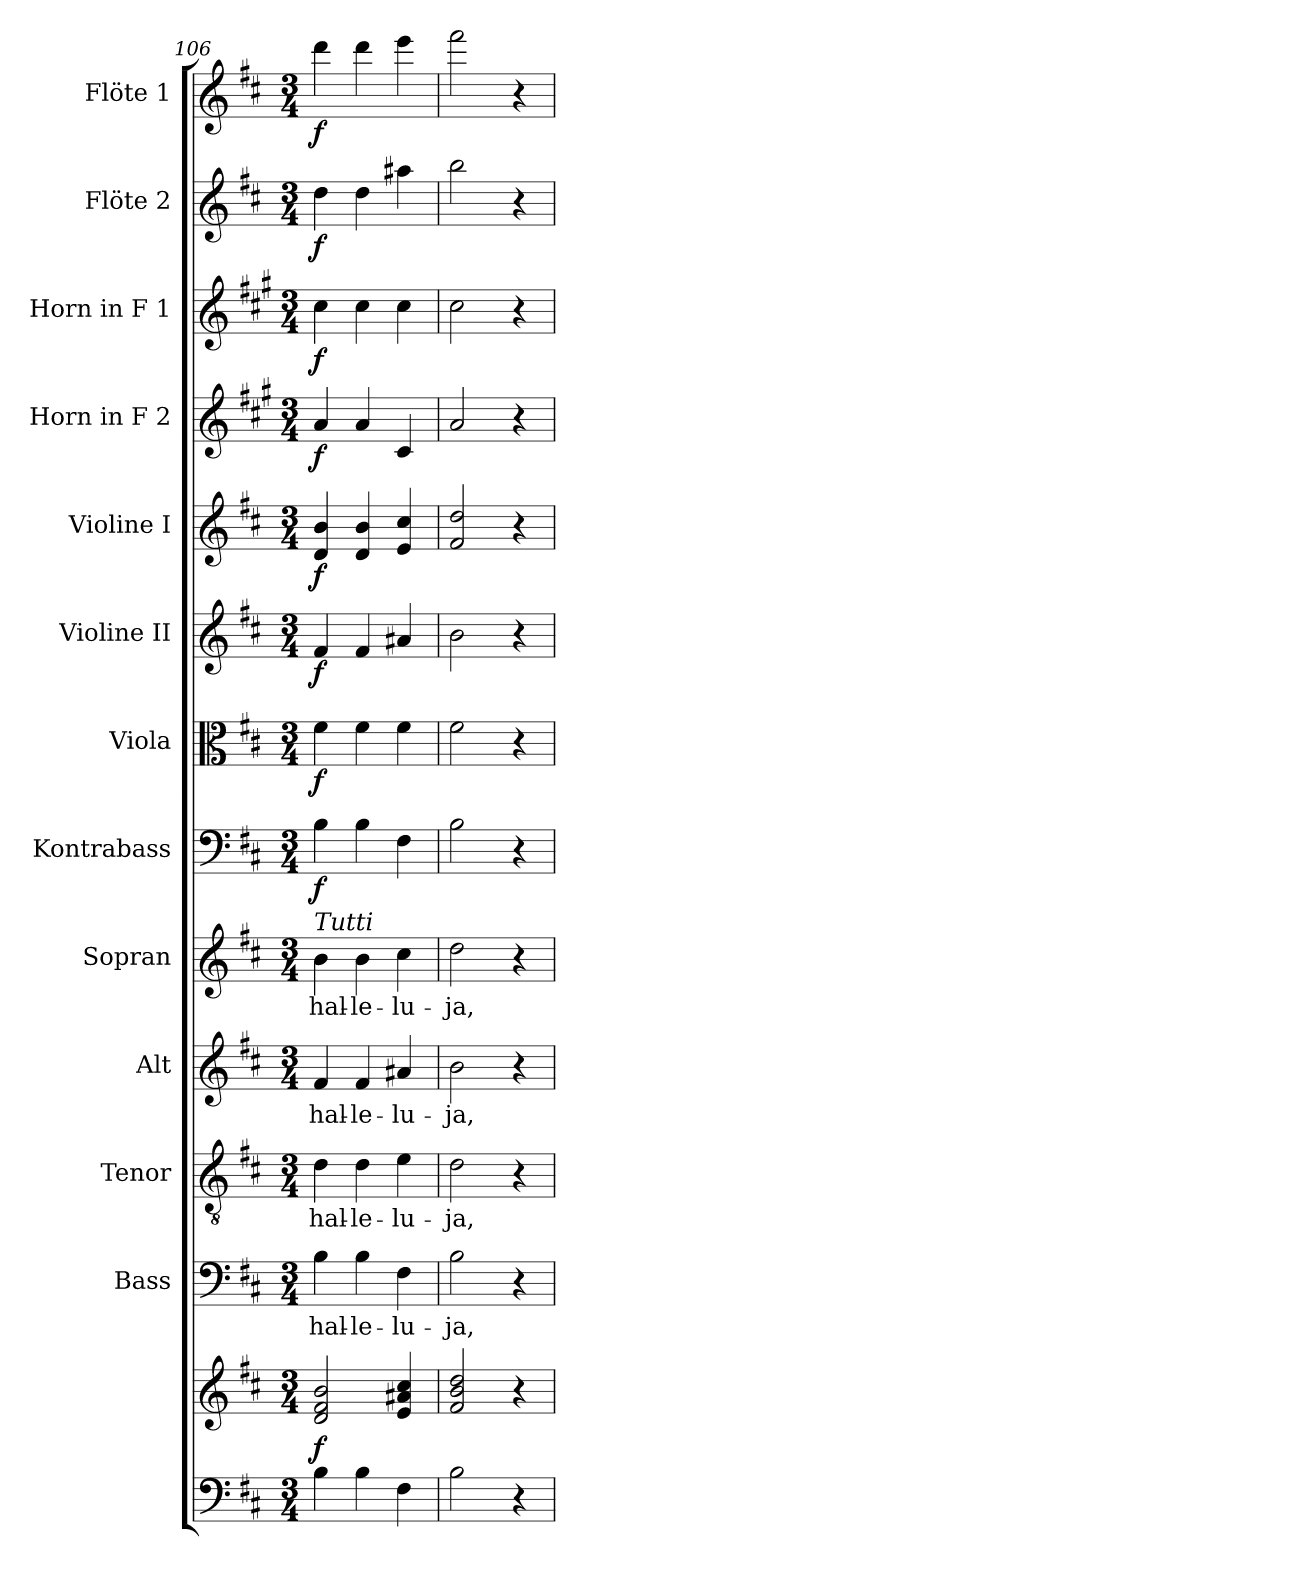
**kern	**kern	**dynam	**kern	**text	**kern	**text	**kern	**text	**kern	**text	**kern	**dynam	**kern	**dynam	**kern	**dynam	**kern	**dynam	**kern	**dynam	**kern	**dynam	**kern	**dynam	**kern	**dynam
*part13	*part13	*part13	*part12	*part12	*part11	*part11	*part10	*part10	*part9	*part9	*part8	*part8	*part7	*part7	*part6	*part6	*part5	*part5	*part4	*part4	*part3	*part3	*part2	*part2	*part1	*part1
*staff14	*staff13	*staff13/14	*staff12	*staff12	*staff11	*staff11	*staff10	*staff10	*staff9	*staff9	*staff8	*staff8	*staff7	*staff7	*staff6	*staff6	*staff5	*staff5	*staff4	*staff4	*staff3	*staff3	*staff2	*staff2	*staff1	*staff1
*	*	*	*I"Bass	*	*I"Tenor	*	*I"Alt	*	*I"Sopran	*	*I"Kontrabass	*	*I"Viola	*	*I"Violine II	*	*I"Violine I	*	*I"Horn in F 2	*	*I"Horn in F 1	*	*I"Flöte 2	*	*I"Flöte 1	*
*	*	*	*I'B.	*	*I'T.	*	*I'A.	*	*I'S.	*	*I'Kb.	*	*I'Vla.	*	*I'Vl. II	*	*I'Vl. I	*	*I'Hrn. F 2	*	*I'Hrn. F 1	*	*I'Fl. 2	*	*I'Fl. 1	*
*clefF4	*clefG2	*	*clefF4	*	*clefGv2	*	*clefG2	*	*clefG2	*	*clefF4	*	*clefC3	*	*clefG2	*	*clefG2	*	*clefG2	*	*clefG2	*	*clefG2	*	*clefG2	*
*	*	*	*	*	*	*	*	*	*	*	*ITrd7c12	*	*	*	*	*	*	*	*ITrd4c7	*	*ITrd4c7	*	*	*	*	*
*k[f#c#]	*k[f#c#]	*	*k[f#c#]	*	*k[f#c#]	*	*k[f#c#]	*	*k[f#c#]	*	*k[f#c#]	*	*k[f#c#]	*	*k[f#c#]	*	*k[f#c#]	*	*k[f#c#]	*	*k[f#c#]	*	*k[f#c#]	*	*k[f#c#]	*
*D:	*D:	*	*D:	*	*D:	*	*D:	*	*D:	*	*D:	*	*D:	*	*D:	*	*D:	*	*D:	*	*D:	*	*D:	*	*D:	*
*M3/4	*M3/4	*	*M3/4	*	*M3/4	*	*M3/4	*	*M3/4	*	*M3/4	*	*M3/4	*	*M3/4	*	*M3/4	*	*M3/4	*	*M3/4	*	*M3/4	*	*M3/4	*
=106	=106	=106	=106	=106	=106	=106	=106	=106	=106	=106	=106	=106	=106	=106	=106	=106	=106	=106	=106	=106	=106	=106	=106	=106	=106	=106
!	!	!	!	!	!	!	!	!	!LO:TX:a:i:t=Tutti	!	!	!	!	!	!	!	!	!	!	!	!	!	!	!	!	!
!	!	!LO:DY:a=2	!	!LO:LY:b	!	!LO:LY:b	!	!LO:LY:b	!	!LO:LY:b	!	!LO:DY:b	!	!LO:DY:b	!	!LO:DY:b	!	!LO:DY:b	!	!LO:DY:b	!	!LO:DY:b	!	!LO:DY:b	!	!LO:DY:b
4B\	2d/ 2f#/ 2b/	f	4B\	hal-	4d\	hal-	4f#/	hal-	4b\	hal-	4BB\	f	4f#\	f	4f#/	f	4d/ 4b/	f	4d/	f	4f#\	f	4dd\	f	4ddd\	f
!	!	!	!	!LO:LY:b	!	!LO:LY:b	!	!LO:LY:b	!	!LO:LY:b	!	!	!	!	!	!	!	!	!	!	!	!	!	!	!	!
4B\	.	.	4B\	-le-	4d\	-le-	4f#/	-le-	4b\	-le-	4BB\	.	4f#\	.	4f#/	.	4d/ 4b/	.	4d/	.	4f#\	.	4dd\	.	4ddd\	.
!	!	!	!	!LO:LY:b	!	!LO:LY:b	!	!LO:LY:b	!	!LO:LY:b	!	!	!	!	!	!	!	!	!	!	!	!	!	!	!	!
4F#\	4e/ 4a#X/ 4cc#/	.	4F#\	-lu-	4e\	-lu-	4a#X/	-lu-	4cc#\	-lu-	4FF#\	.	4f#\	.	4a#X/	.	4e/ 4cc#/	.	4F#/	.	4f#\	.	4aa#X\	.	4eee\	.
=107	=107	=107	=107	=107	=107	=107	=107	=107	=107	=107	=107	=107	=107	=107	=107	=107	=107	=107	=107	=107	=107	=107	=107	=107	=107	=107
!	!	!	!	!LO:LY:b	!	!LO:LY:b	!	!LO:LY:b	!	!LO:LY:b	!	!	!	!	!	!	!	!	!	!	!	!	!	!	!	!
2B\	2f#/ 2b/ 2dd/	.	2B\	-ja,	2d\	-ja,	2b\	-ja,	2dd\	-ja,	2BB\	.	2f#\	.	2b\	.	2f#/ 2dd/	.	2d/	.	2f#\	.	2bb\	.	2fff#\	.
4r	4r	.	4r	.	4r	.	4r	.	4r	.	4r	.	4r	.	4r	.	4r	.	4r	.	4r	.	4r	.	4r	.
=	=	=	=	=	=	=	=	=	=	=	=	=	=	=	=	=	=	=	=	=	=	=	=	=	=	=
*-	*-	*-	*-	*-	*-	*-	*-	*-	*-	*-	*-	*-	*-	*-	*-	*-	*-	*-	*-	*-	*-	*-	*-	*-	*-	*-
